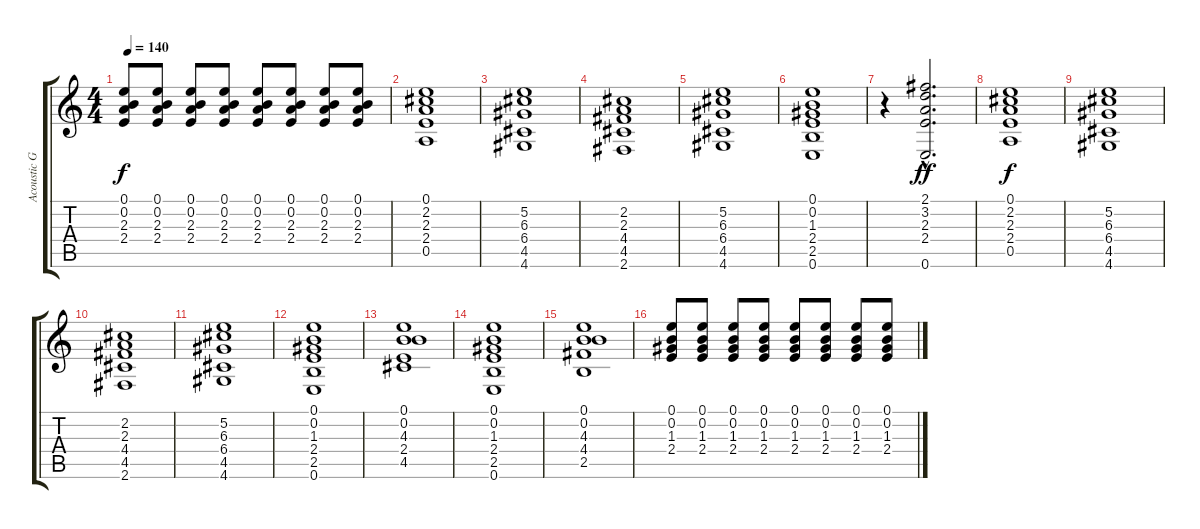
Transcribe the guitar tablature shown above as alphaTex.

\track ("Acoustic Guitar" "Acoustic G") {instrument acousticguitarnylon}
\staff {score tabs}
\tuning (E4 B3 G3 D3 A2 E2) {hide}
\ts (4 4)
\tempo 140
\clef g2
\ks c
(0.1 0.2 2.3 2.4).8{dy f} (0.1 0.2 2.3 2.4).8 (0.1 0.2 2.3 2.4).8 (0.1 0.2 2.3 2.4).8 (0.1 0.2 2.3 2.4).8 (0.1 0.2 2.3 2.4).8 (0.1 0.2 2.3 2.4).8 (0.1 0.2 2.3 2.4).8 |
(0.1 2.2 2.3 2.4 0.5).1 |
(5.2 6.3 6.4 4.5 4.6).1 |
(2.2 2.3 4.4 4.5 2.6).1 |
(5.2 6.3 6.4 4.5 4.6).1 |
(0.1 0.2 1.3 2.4 2.5 0.6).1 |
r.4 (2.1{hac} 3.2{hac} 2.3{hac} 2.4{hac} 0.6{hac}).2{d dy ff} |
(0.1 2.2 2.3 2.4 0.5).1{dy f} |
(5.2 6.3 6.4 4.5 4.6).1 |
(2.2 2.3 4.4 4.5 2.6).1 |
(5.2 6.3 6.4 4.5 4.6).1 |
(0.1 0.2 1.3 2.4 2.5 0.6).1 |
(0.1 0.2 4.3 2.4 4.5).1 |
(0.1 0.2 1.3 2.4 2.5 0.6).1 |
(0.1 0.2 4.3 4.4 2.5).1 |
(0.1 0.2 1.3 2.4).8 (0.1 0.2 1.3 2.4).8 (0.1 0.2 1.3 2.4).8 (0.1 0.2 1.3 2.4).8 (0.1 0.2 1.3 2.4).8 (0.1 0.2 1.3 2.4).8 (0.1 0.2 1.3 2.4).8 (0.1 0.2 1.3 2.4).8
